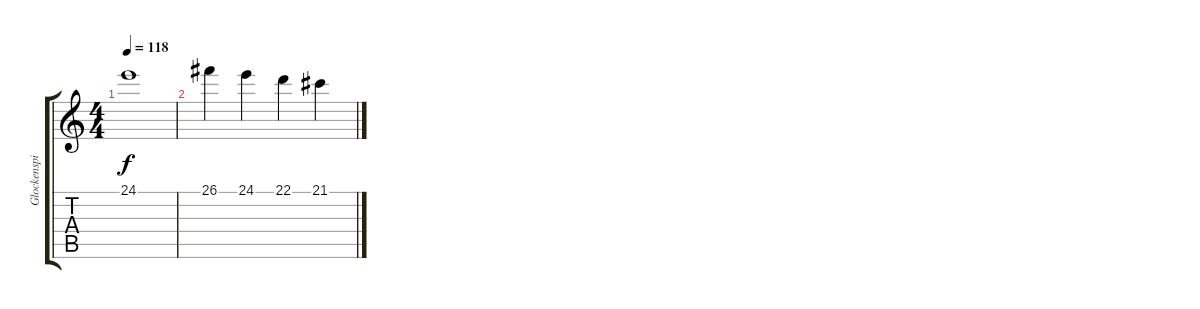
\track ("Glockenspiel" "Glockenspi") {instrument vibraphone}
\staff {score tabs}
\tuning (E4 B3 G3 D3 A2 E2) {hide}
\ts (4 4)
\tempo 118
\clef g2
\ks c
24.1.1{dy f} |
26.1.4 24.1.4 22.1.4 21.1.4
